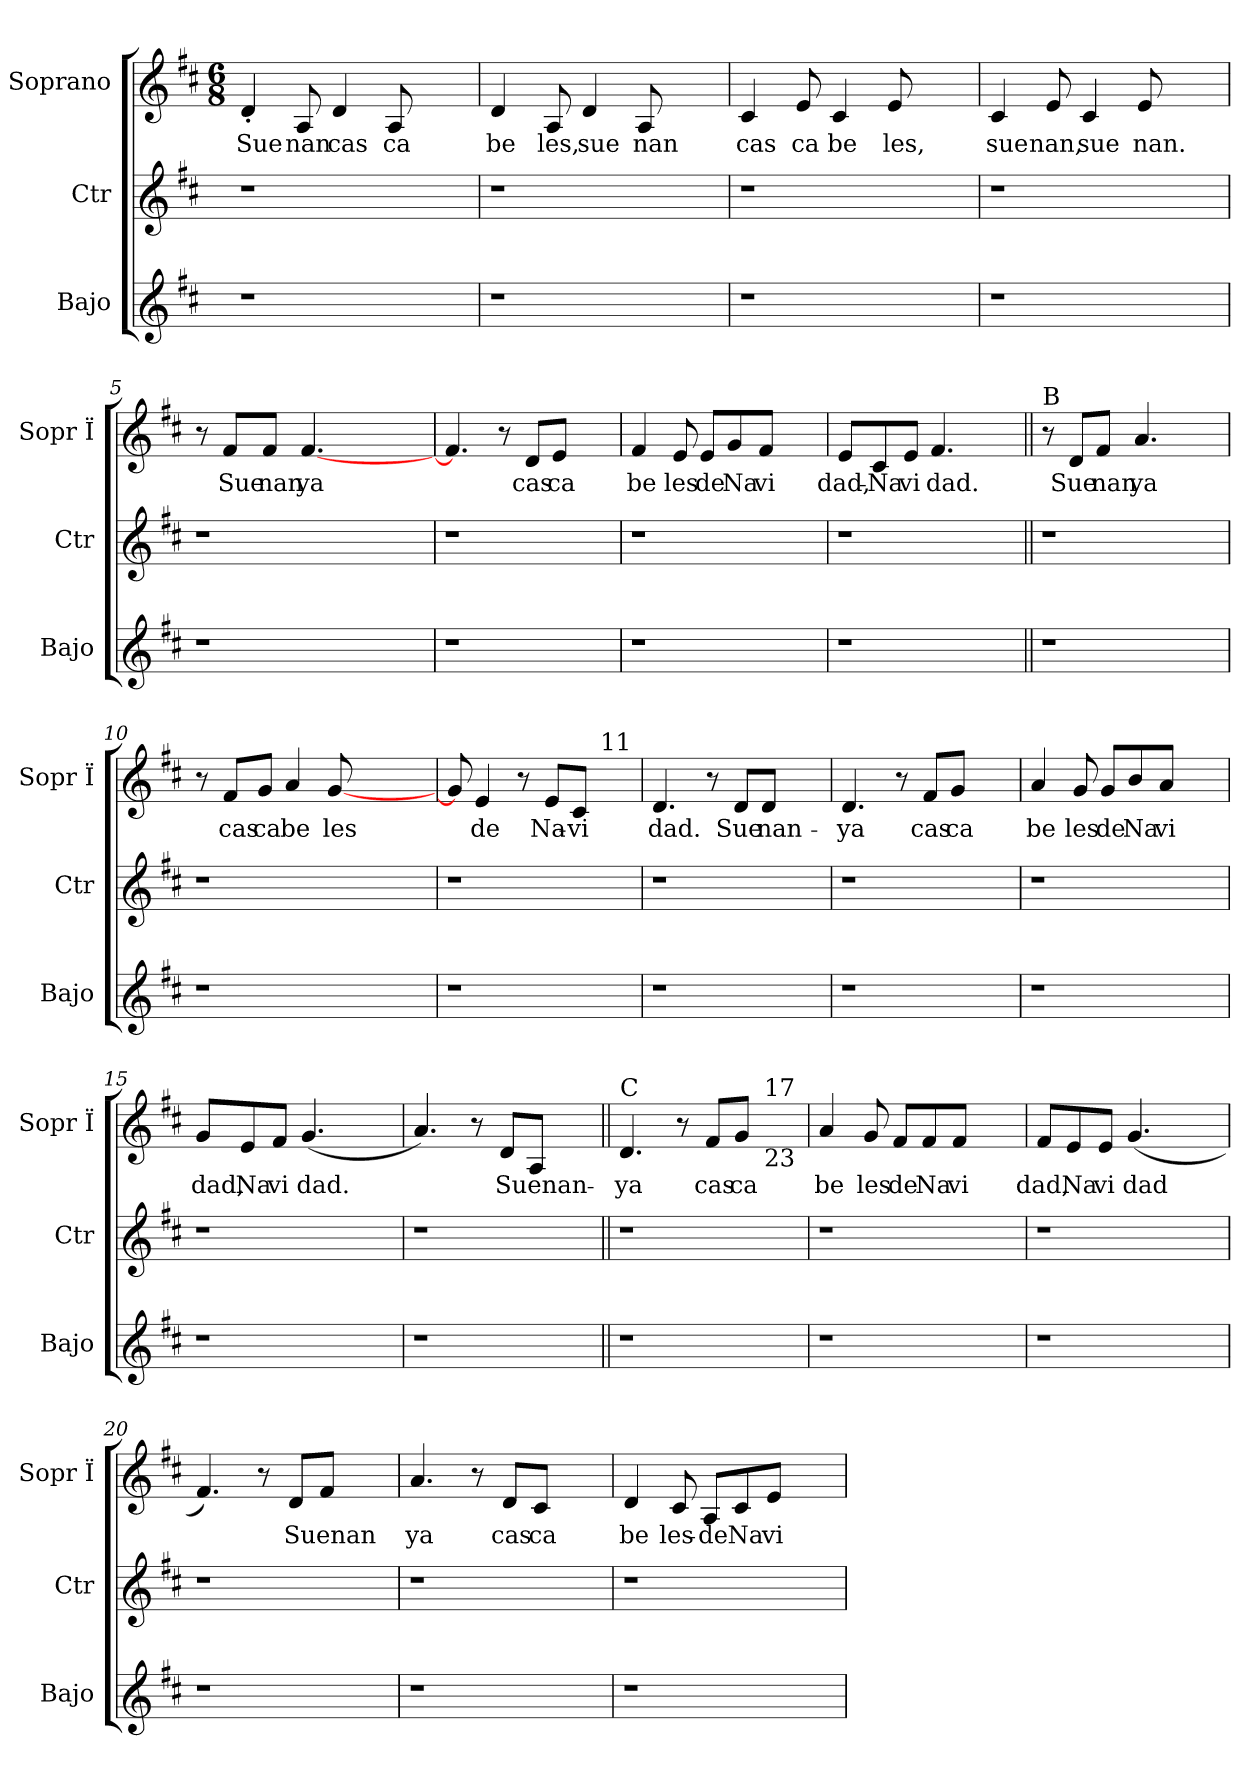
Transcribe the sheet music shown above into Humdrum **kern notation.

**kern	**kern	**kern	**text
*part3	*part2	*part1	*part1
*staff3	*staff2	*staff1	*staff1
*I"Bajo	*I"Ctr	*I"Soprano	*
*I'Bajo	*I'Ctr	*I'Sopr Ï	*
*clefG2	*clefG2	*clefG2	*
*k[f#c#]	*k[f#c#]	*k[f#c#]	*
*D:	*D:	*D:	*
*	*	*M6/8	*
*MM40	*MM40	*MM40	*
=1	=1	=1	=1
!	!	!	!LO:LY:b
1r	1r	4d'</	Sue
!	!	!	!LO:LY:b
.	.	8A/	nan
!	!	!	!LO:LY:b
.	.	4d/	cas
!	!	!	!LO:LY:b
.	.	8A/	ca
.	.	4ryy	.
=2	=2	=2	=2
!	!	!	!LO:LY:b
1r	1r	4d/	be
!	!	!	!LO:LY:b
.	.	8A/	les,
!	!	!	!LO:LY:b
.	.	4d/	sue
!	!	!	!LO:LY:b
.	.	8A/	nan
.	.	4ryy	.
=3	=3	=3	=3
!	!	!	!LO:LY:b
1r	1r	4c#/	cas
!	!	!	!LO:LY:b
.	.	8e/	ca
!	!	!	!LO:LY:b
.	.	4c#/	be
!	!	!	!LO:LY:b
.	.	8e/	les,
.	.	4ryy	.
=4	=4	=4	=4
!	!	!	!LO:LY:b
1r	1r	4c#/	sue
!	!	!	!LO:LY:b
.	.	8e/	nan,
!	!	!	!LO:LY:b
.	.	4c#/	sue
!	!	!	!LO:LY:b
.	.	8e/	nan.
.	.	4ryy	.
=5	=5	=5	=5
1r	1r	8r	.
!	!	!	!LO:LY:b
.	.	8f#/L	Sue
!	!	!	!LO:LY:b
.	.	8f#/J	nan
!	!	!	!LO:LY:b
.	.	[<4.f#/	ya
.	.	4ryy	.
!!LO:LB:g=z
=6	=6	=6	=6
1r	1r	4.f#/]	.
.	.	8r	.
!	!	!	!LO:LY:b
.	.	8d/L	cas
!	!	!	!LO:LY:b
.	.	8e/J	ca
.	.	4ryy	.
=7	=7	=7	=7
!	!	!	!LO:LY:b
1r	1r	4f#/	be
!	!	!	!LO:LY:b
.	.	8e/	les
!	!	!	!LO:LY:b
.	.	8e/L	de
!	!	!	!LO:LY:b
.	.	8g/	Na
!	!	!	!LO:LY:b
.	.	8f#/J	vi
.	.	4ryy	.
=8	=8	=8	=8
!	!	!	!LO:LY:b
1r	1r	8e/L	dad,-
!	!	!	!LO:LY:b
.	.	8c#/	-Na
!	!	!	!LO:LY:b
.	.	8e/J	vi
!	!	!	!LO:LY:b
.	.	4.f#/	dad.
.	.	4ryy	.
=9||	=9||	=9||	=9||
!	!	!LO:TX:a:t=B	!
1r	1r	8r	.
!	!	!	!LO:LY:b
.	.	8d/L	Sue
!	!	!	!LO:LY:b
.	.	8f#/J	nan
!	!	!	!LO:LY:b
.	.	4.a/	ya
.	.	4ryy	.
=10	=10	=10	=10
1r	1r	8r	.
!	!	!	!LO:LY:b
.	.	8f#/L	cas
!	!	!	!LO:LY:b
.	.	8g/J	ca
!	!	!	!LO:LY:b
.	.	4a/	be
!	!	!	!LO:LY:b
.	.	[<8g/	les
.	.	4ryy	.
=11	=11	=11	=11
1r	1r	8g/]	.
!	!	!	!LO:LY:b
.	.	4e/	de
.	.	8r	.
!	!	!	!LO:LY:b
.	.	8e/L	Na-
!	!	!	!LO:LY:b
.	.	8c#/J	-vi
!	!	!LO:TX:a:t=11	!
.	.	4ryy	.
!!LO:LB:g=z
=12	=12	=12	=12
!	!	!	!LO:LY:b
1r	1r	4.d/	dad.
.	.	8r	.
!	!	!	!LO:LY:b
.	.	8d/L	Sue
!	!	!	!LO:LY:b
.	.	8d/J	nan-
.	.	4ryy	.
=13	=13	=13	=13
!	!	!	!LO:LY:b
1r	1r	4.d/	-ya
.	.	8r	.
!	!	!	!LO:LY:b
.	.	8f#/L	cas
!	!	!	!LO:LY:b
.	.	8g/J	ca
.	.	4ryy	.
=14	=14	=14	=14
!	!	!	!LO:LY:b
1r	1r	4a/	be
!	!	!	!LO:LY:b
.	.	8g/	les
!	!	!	!LO:LY:b
.	.	8g/L	de
!	!	!	!LO:LY:b
.	.	8b/	Na
!	!	!	!LO:LY:b
.	.	8a/J	vi
.	.	4ryy	.
=15	=15	=15	=15
!	!	!	!LO:LY:b
1r	1r	8g/L	dad,
!	!	!	!LO:LY:b
.	.	8e/	Na
!	!	!	!LO:LY:b
.	.	8f#/J	vi
!	!	!	!LO:LY:b
.	.	(<4.g/	dad.
.	.	4ryy	.
=16	=16	=16	=16
1r	1r	4.a/)	.
.	.	8r	.
!	!	!	!LO:LY:b
.	.	8d/L	Suenan-
.	.	8A/J	.
.	.	4ryy	.
=17||	=17||	=17||	=17||
!	!	!LO:TX:a:t=C	!
!	!	!	!LO:LY:b
1r	1r	4.d/	-ya
.	.	8r	.
!	!	!	!LO:LY:b
.	.	8f#/L	cas
!	!	!	!LO:LY:b
.	.	8g/J	ca
!	!	!LO:TX:a:t=17	!
!	!	!LO:TX:b:t=23	!
.	.	4ryy	.
!!LO:LB:g=z
=18	=18	=18	=18
!	!	!	!LO:LY:b
1r	1r	4a/	be
!	!	!	!LO:LY:b
.	.	8g/	les
!	!	!	!LO:LY:b
.	.	8f#/L	de
!	!	!	!LO:LY:b
.	.	8f#/	Na
!	!	!	!LO:LY:b
.	.	8f#/J	vi
.	.	4ryy	.
=19	=19	=19	=19
!	!	!	!LO:LY:b
1r	1r	8f#/L	dad,
!	!	!	!LO:LY:b
.	.	8e/	Na
!	!	!	!LO:LY:b
.	.	8e/J	vi
!	!	!	!LO:LY:b
.	.	(<4.g/	dad
.	.	4ryy	.
=20	=20	=20	=20
1r	1r	4.f#/)	.
.	.	8r	.
!	!	!	!LO:LY:b
.	.	8d/L	Suenan
.	.	8f#/J	.
.	.	4ryy	.
=21	=21	=21	=21
!	!	!	!LO:LY:b
1r	1r	4.a/	ya
.	.	8r	.
!	!	!	!LO:LY:b
.	.	8d/L	cas
!	!	!	!LO:LY:b
.	.	8c#/J	ca
.	.	4ryy	.
=22	=22	=22	=22
!	!	!	!LO:LY:b
1r	1r	4d/	be
!	!	!	!LO:LY:b
.	.	8c#/	les-
!	!	!	!LO:LY:b
.	.	8A/L	-de
!	!	!	!LO:LY:b
.	.	8c#/	Na
!	!	!	!LO:LY:b
.	.	8e/J	vi
.	.	4ryy	.
=	=	=	=
*-	*-	*-	*-
